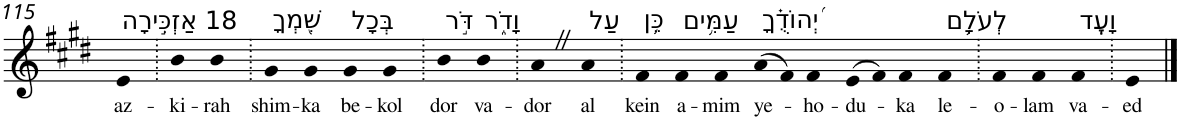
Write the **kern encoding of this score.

**kern	**text
*part1	*part1
*staff1	*staff1
*I"Piano	*
*I'Pno	*
!!LO:PB:g=z
*clefG2	*
*k[f#c#g#d#]	*
*E:	*
=115	=115
!LO:TX:a:t=18 אַזְכִּ֣ירָה	!
!	!LO:LY:b
4e	az-
=116.	=116.
!	!LO:LY:b
4b	-ki-
!	!LO:LY:b
4b	-rah
=117.	=117.
!LO:TX:a:t=שִׁ֭מְךָ	!
!	!LO:LY:b
4g#	shim-
!	!LO:LY:b
4g#	-ka
!LO:TX:a:t=בְּכָל	!
!	!LO:LY:b
4g#	be-
!	!LO:LY:b
4g#	-kol
=118.	=118.
!LO:TX:a:t=דֹּ֣ר	!
!	!LO:LY:b
4b	dor
!LO:TX:a:t=וָדֹ֑ר	!
!	!LO:LY:b
4b	va-
=119.	=119.
!	!LO:LY:b
4aZ	-dor
!LO:TX:a:t=עַל	!
!	!LO:LY:b
4a	al
=120.	=120.
!LO:TX:a:t=כֵּ֥ן	!
!	!LO:LY:b
4f#	kein
!LO:TX:a:t=עַמִּ֥ים	!
!	!LO:LY:b
4f#	a-
!	!LO:LY:b
4f#	-mim
!LO:TX:a:t=יְ֝הוֹדֻ֗ךָ	!
!	!LO:LY:b
(>8a	ye-
8f#)	.
!	!LO:LY:b
4f#	-ho-
!	!LO:LY:b
(>8e	-du-
8f#)	.
!	!LO:LY:b
4f#	-ka
!LO:TX:a:t=לְעֹלָ֥ם	!
!	!LO:LY:b
4f#	le-
=121.	=121.
!	!LO:LY:b
4f#	-o-
!	!LO:LY:b
4f#	-lam
!LO:TX:a:t=וָעֶֽד	!
!	!LO:LY:b
4f#	va-
=122.	=122.
!	!LO:LY:b
4e	-ed
==	==
*-	*-
